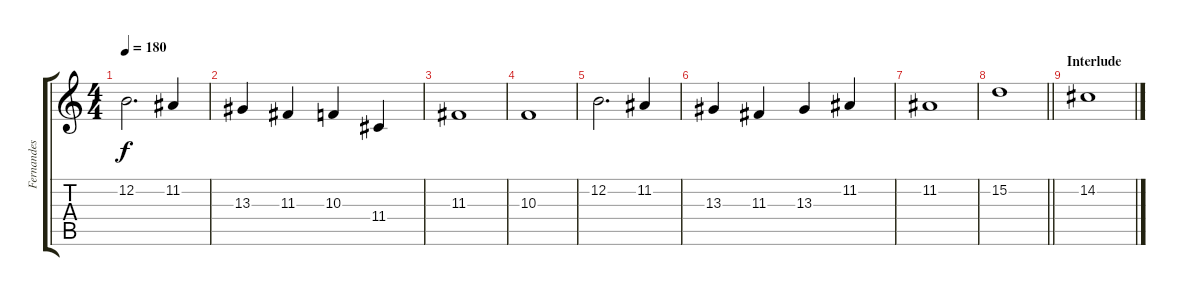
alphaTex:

\track ("Fernandes" "Fernandes") {instrument sopranosax}
\staff {score tabs}
\tuning (E4 B3 G3 D3 A2 E2) {hide}
\ts (4 4)
\tempo 180
\clef g2
\ks c
12.2.2{d dy f} 11.2.4 |
13.3.4 11.3.4 10.3.4 11.4.4 |
11.3.1 |
10.3.1 |
12.2.2{d} 11.2.4 |
13.3.4 11.3.4 13.3.4 11.2.4 |
11.2.1 |
\barLineRight lightlight
15.2.1 |
\section ("" "Interlude")
14.2.1
